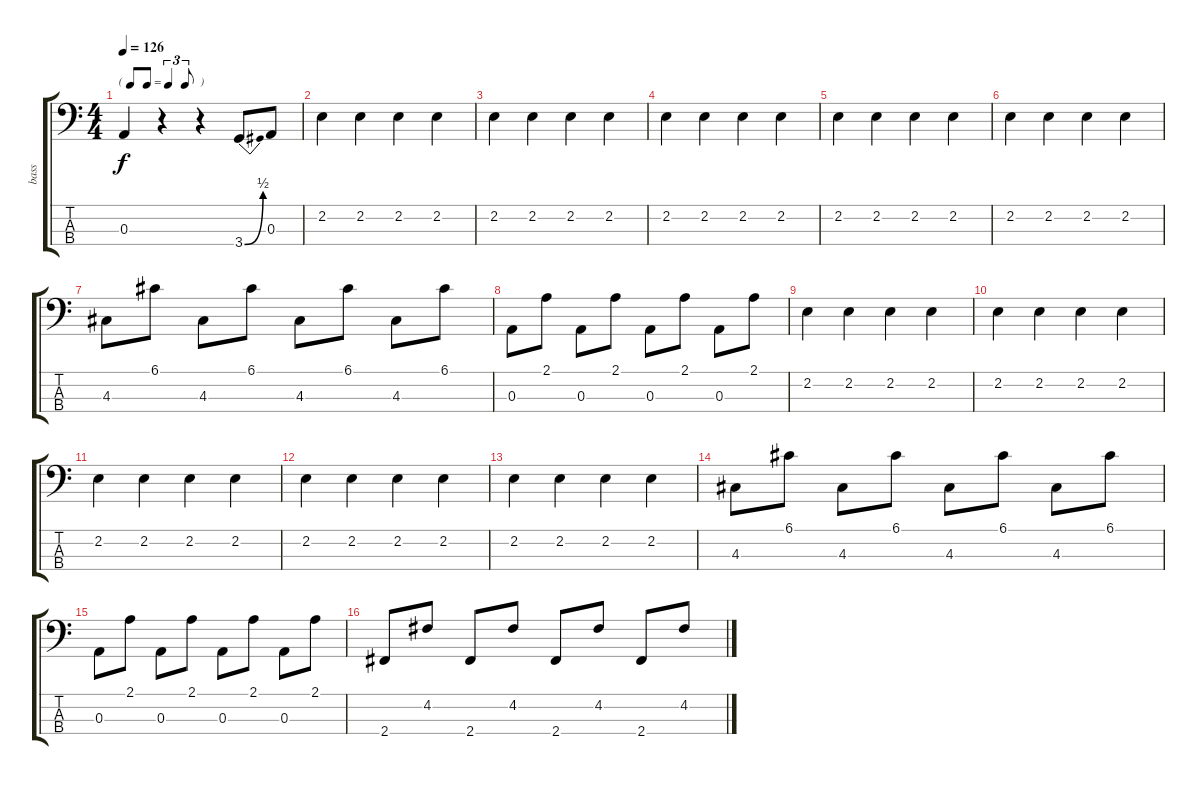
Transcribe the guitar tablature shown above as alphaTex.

\track ("bass" "bass") {instrument fretlessbass}
\staff {score tabs}
\tuning (G2 D2 A1 E1) {hide}
\ts (4 4)
\tf triplet8th
\tempo 126
\clef f4
\ks c
0.3.4{dy f} r.4 r.4 3.4{be (bend 0 0 60 2)}.8 0.3.8 |
2.2.4 2.2.4 2.2.4 2.2.4 |
2.2.4 2.2.4 2.2.4 2.2.4 |
2.2.4 2.2.4 2.2.4 2.2.4 |
2.2.4 2.2.4 2.2.4 2.2.4 |
2.2.4 2.2.4 2.2.4 2.2.4 |
4.3.8 6.1.8 4.3.8 6.1.8 4.3.8 6.1.8 4.3.8 6.1.8 |
0.3.8 2.1.8 0.3.8 2.1.8 0.3.8 2.1.8 0.3.8 2.1.8 |
2.2.4 2.2.4 2.2.4 2.2.4 |
2.2.4 2.2.4 2.2.4 2.2.4 |
2.2.4 2.2.4 2.2.4 2.2.4 |
2.2.4 2.2.4 2.2.4 2.2.4 |
2.2.4 2.2.4 2.2.4 2.2.4 |
4.3.8 6.1.8 4.3.8 6.1.8 4.3.8 6.1.8 4.3.8 6.1.8 |
0.3.8 2.1.8 0.3.8 2.1.8 0.3.8 2.1.8 0.3.8 2.1.8 |
2.4.8 4.2.8 2.4.8 4.2.8 2.4.8 4.2.8 2.4.8 4.2.8
